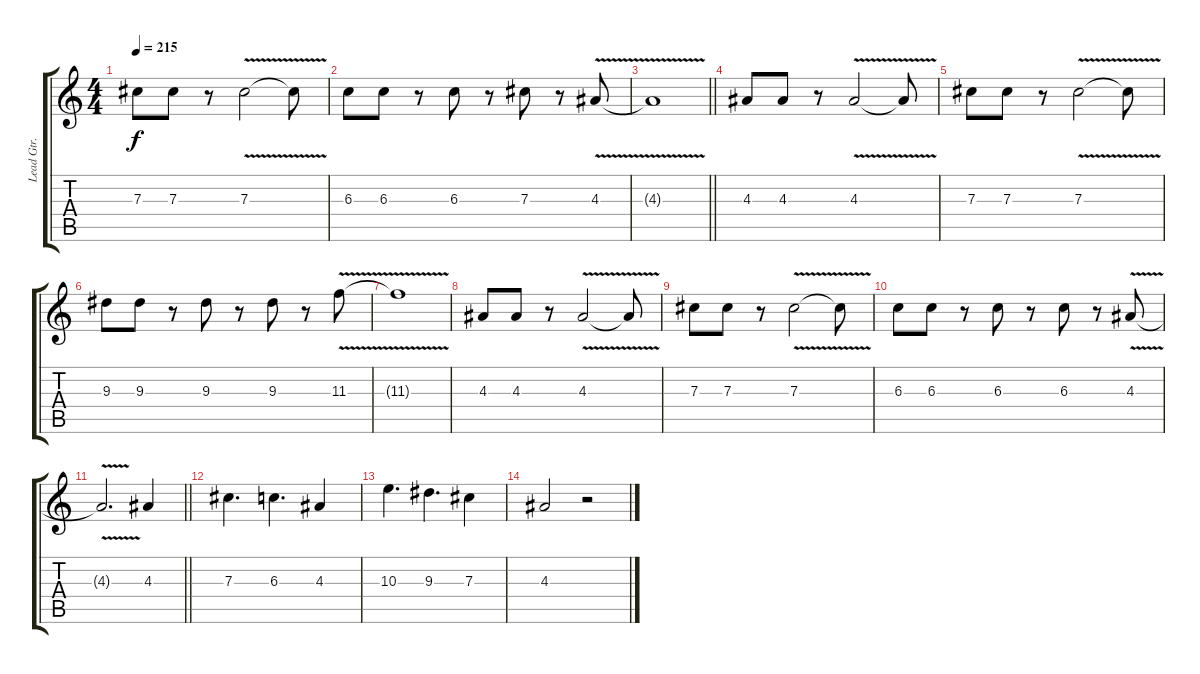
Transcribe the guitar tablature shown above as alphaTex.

\track ("Lead Gtr." "Lead Gtr.") {instrument distortionguitar}
\staff {score tabs}
\tuning (Eb4 Bb3 Gb3 Db3 Ab2 Eb2) {hide}
\ts (4 4)
\tempo 215
\clef g2
\ks c
7.3.8{dy f} 7.3.8 r.8 7.3{v}.2 7.3{t}.8 |
6.3.8 6.3.8 r.8 6.3.8 r.8 7.3.8 r.8 4.3{v}.8 |
\barLineRight lightlight
4.3{t}.1 |
4.3.8 4.3.8 r.8 4.3{v}.2 4.3{t}.8 |
7.3.8 7.3.8 r.8 7.3{v}.2 7.3{t}.8 |
9.3.8 9.3.8 r.8 9.3.8 r.8 9.3.8 r.8 11.3{v}.8 |
11.3{t}.1 |
4.3.8 4.3.8 r.8 4.3{v}.2 4.3{t}.8 |
7.3.8 7.3.8 r.8 7.3{v}.2 7.3{t}.8 |
6.3.8 6.3.8 r.8 6.3.8 r.8 6.3.8 r.8 4.3{v}.8 |
\barLineRight lightlight
4.3{t}.2{d} 4.3.4 |
7.3.4{d} 6.3.4{d} 4.3.4 |
10.3.4{d} 9.3.4{d} 7.3.4 |
4.3.2 r.2
